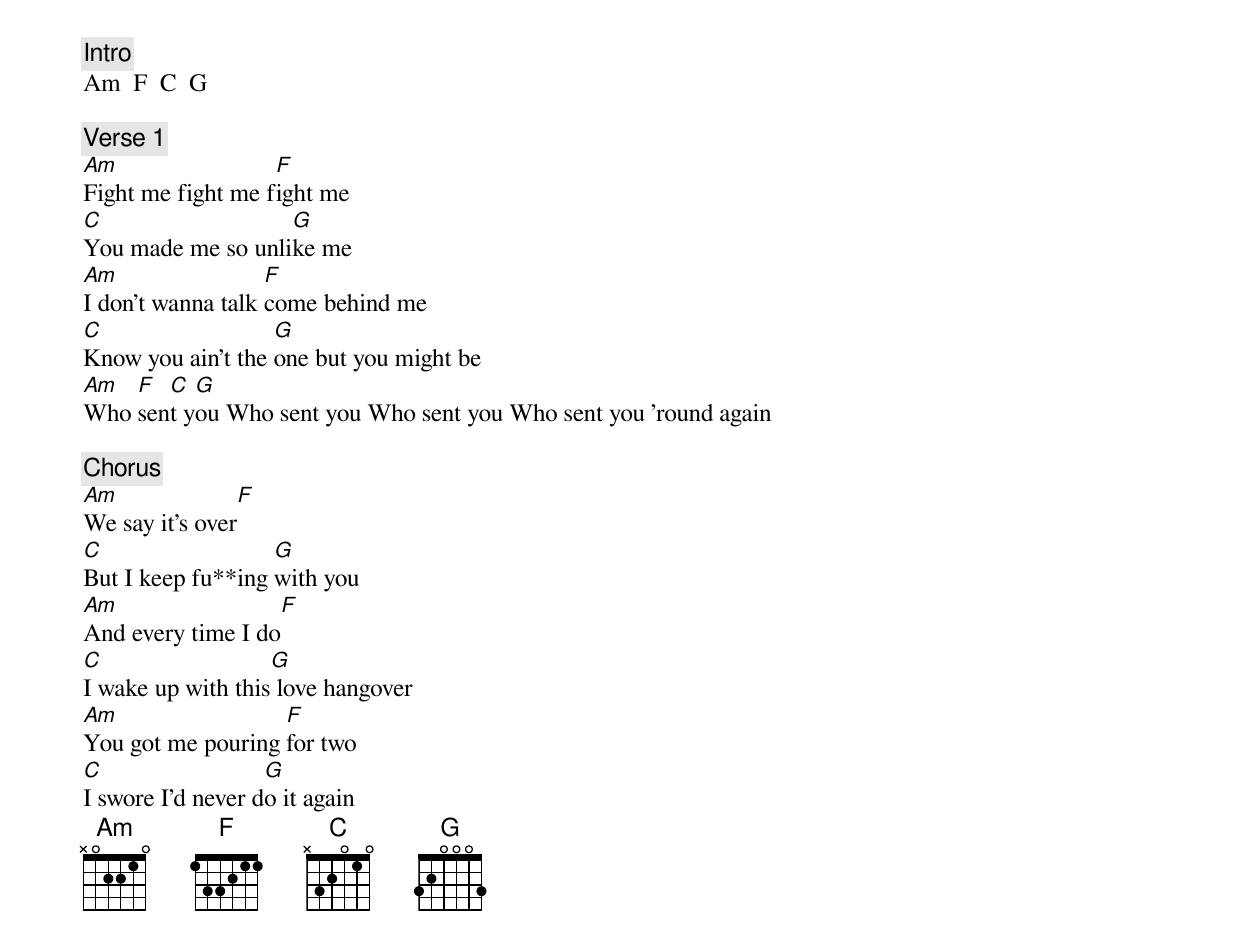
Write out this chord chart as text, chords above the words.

[Intro]
Am  F  C  G

[Verse 1]
Am                 F
Fight me fight me fight me
C                  G
You made me so unlike me
Am                 F
I don't wanna talk come behind me
C                  G
Know you ain't the one but you might be
Am  F  C  G
Who sent you Who sent you Who sent you Who sent you 'round again

[Chorus]
Am                 F
We say it's over
C                  G
But I keep fu**ing with you
Am                 F
And every time I do
C                  G
I wake up with this love hangover
Am                 F
You got me pouring for two
C                  G
I swore I'd never do it again
